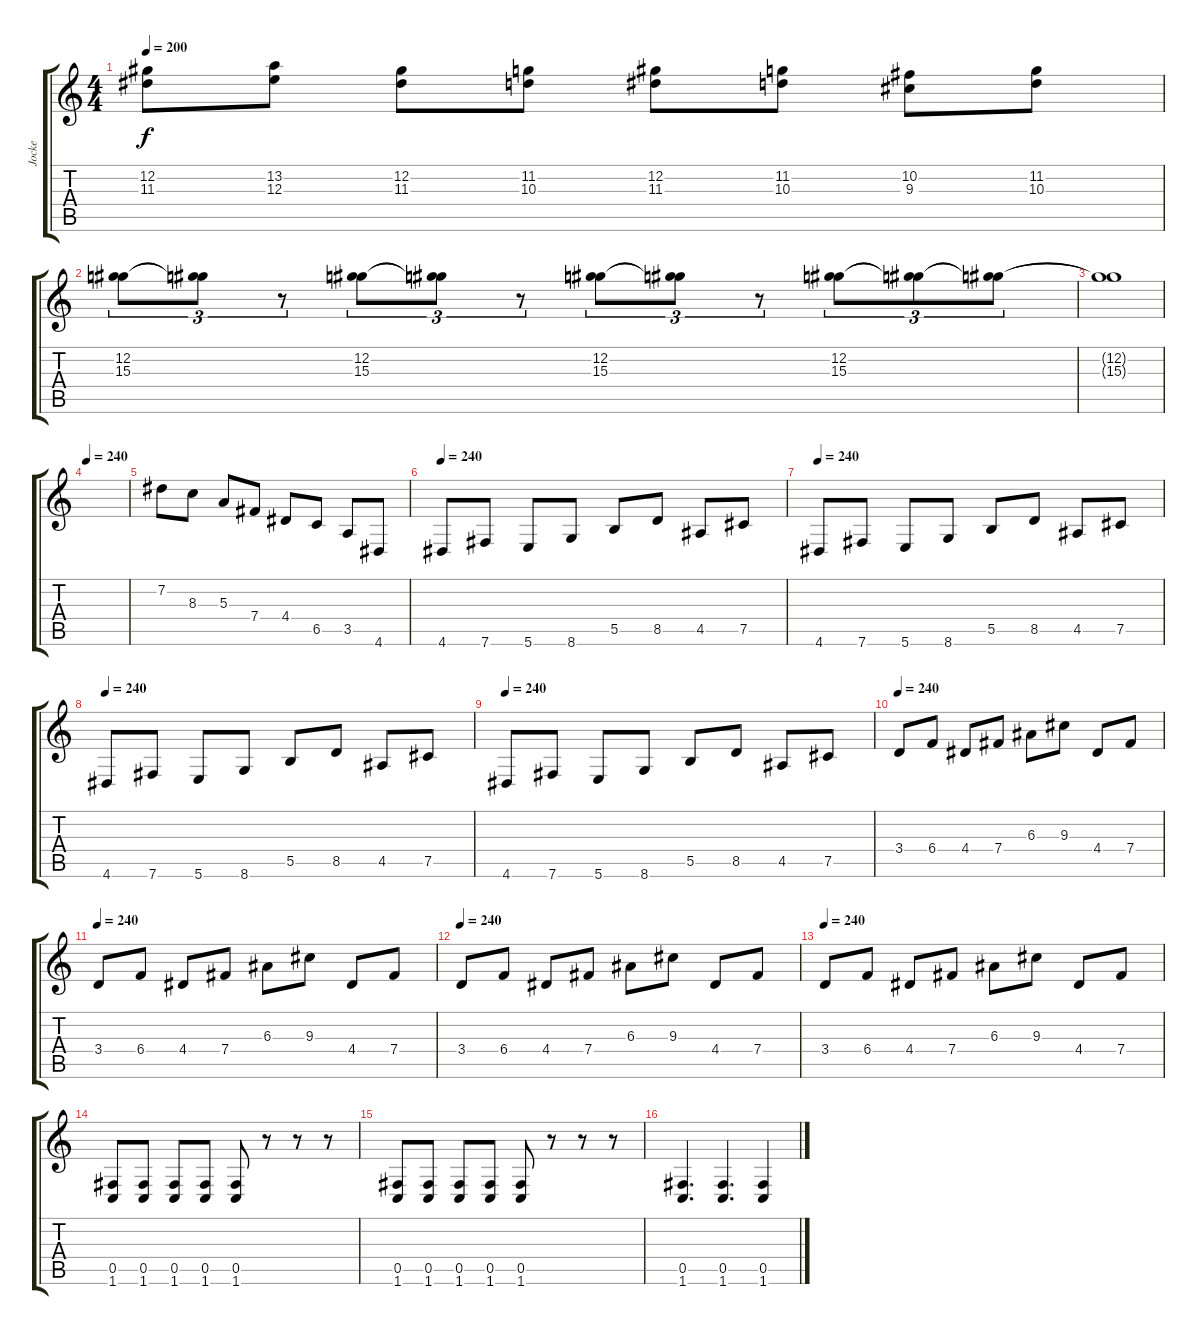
\track ("Jocke" "Jocke") {instrument distortionguitar}
\staff {score tabs}
\tuning (Db4 Ab3 E3 B2 Gb2 B1) {hide}
\ts (4 4)
\tempo 200
\clef g2
\ks c
(12.2 11.3).8{dy f} (13.2 12.3).8 (12.2 11.3).8 (11.2 10.3).8 (12.2 11.3).8 (11.2 10.3).8 (10.2 9.3).8 (11.2 10.3).8 |
(12.2 15.3).8{tu (3 2)} (12.2{t} 15.3{t}).8{tu (3 2)} r.8{tu (3 2)} (12.2 15.3).8{tu (3 2)} (12.2{t} 15.3{t}).8{tu (3 2)} r.8{tu (3 2)} (12.2 15.3).8{tu (3 2)} (12.2{t} 15.3{t}).8{tu (3 2)} r.8{tu (3 2)} (12.2 15.3).8{tu (3 2)} (12.2{t} 15.3{t}).8{tu (3 2)} (12.2{t} 15.3{t}).8{tu (3 2)} |
(12.2{t} 15.3{t}).1 |
\tempo 240
|
7.2.8 8.3.8 5.3.8 7.4.8 4.4.8 6.5.8 3.5.8 4.6.8 |
\tempo 240
4.6.8 7.6.8 5.6.8 8.6.8 5.5.8 8.5.8 4.5.8 7.5.8 |
\tempo 240
4.6.8 7.6.8 5.6.8 8.6.8 5.5.8 8.5.8 4.5.8 7.5.8 |
\tempo 240
4.6.8 7.6.8 5.6.8 8.6.8 5.5.8 8.5.8 4.5.8 7.5.8 |
\tempo 240
4.6.8 7.6.8 5.6.8 8.6.8 5.5.8 8.5.8 4.5.8 7.5.8 |
\tempo 240
3.4.8 6.4.8 4.4.8 7.4.8 6.3.8 9.3.8 4.4.8 7.4.8 |
\tempo 240
3.4.8 6.4.8 4.4.8 7.4.8 6.3.8 9.3.8 4.4.8 7.4.8 |
\tempo 240
3.4.8 6.4.8 4.4.8 7.4.8 6.3.8 9.3.8 4.4.8 7.4.8 |
\tempo 240
3.4.8 6.4.8 4.4.8 7.4.8 6.3.8 9.3.8 4.4.8 7.4.8 |
(0.5 1.6).8 (0.5 1.6).8 (0.5 1.6).8 (0.5 1.6).8 (0.5 1.6).8 r.8 r.8 r.8 |
(0.5 1.6).8 (0.5 1.6).8 (0.5 1.6).8 (0.5 1.6).8 (0.5 1.6).8 r.8 r.8 r.8 |
(0.5 1.6).4{d} (0.5 1.6).4{d} (0.5 1.6).4
